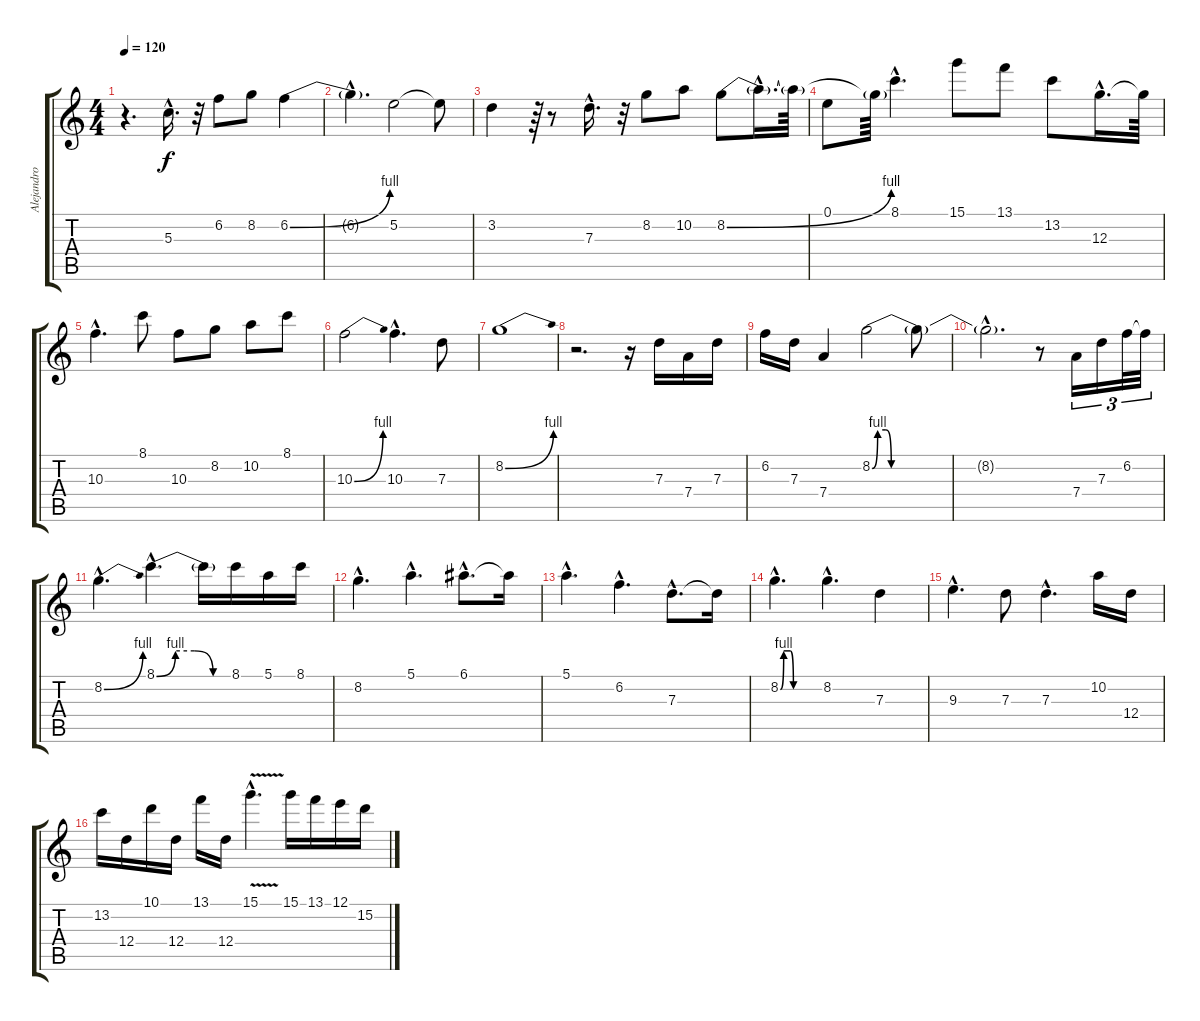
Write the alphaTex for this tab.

\track ("Alejandro Silva" "Alejandro ") {instrument distortionguitar}
\staff {score tabs}
\tuning (E4 B3 G3 D3 A2 E2) {hide}
\ts (4 4)
\tempo 120
\clef g2
\ks c
r.4{d dy f} 5.3{hac}.16{d} r.32 6.2.8 8.2.8 6.2{be (bend 0 0 60 4)}.4 |
6.2{hac t}.4{d} 5.2.2 5.2{t}.8 |
3.2.4 r.64 r.8 7.3{hac}.16{d} r.32 8.2.8 10.2.8 8.2{be (bend 0 0 60 4)}.8 8.2{hac t}.16{d} 8.2{t}.64 |
0.1.8 8.2{t}.64 8.1{hac}.4{d} 15.1.8 13.1.8 13.2.8 12.3{hac}.16{d} 12.3{t}.64 |
10.3{hac}.4{d} 8.1.8 10.3.8 8.2.8 10.2.8 8.1.8 |
10.3{be (bend 0 0 60 4)}.2 10.3{hac}.4{d} 7.3.8 |
8.2{be (bend 0 0 60 4)}.1 |
r.2{d} r.16 7.3.16 7.4.16 7.3.16 |
6.2.16 7.3.16 7.4.4 8.2{be (custom 0 0 2 4 5 4 7 0 60 0)}.2 8.2{t}.8 |
8.2{hac t}.2{d} r.8 7.4.16{tu (3 2)} 7.3.16{tu (3 2)} 6.2.32{tu (3 2)} 6.2{t}.32{tu (3 2)} |
8.2{be (bend 0 0 60 4) hac}.4{d} 8.1{be (custom 0 0 15 4 30 4 45 0 60 0) hac}.4{d} 8.1{t}.16 8.1.16 5.1.16 8.1.16 |
8.2{hac}.4{d} 5.1{hac}.4{d} 6.1{hac}.8{d} 6.1{t}.16 |
5.1{hac}.4{d} 6.2{hac}.4{d} 7.3{hac}.8{d} 7.3{t}.16 |
8.2{be (custom 0 0 5 4 15 4 20 0 60 0) hac}.4{d} 8.2{hac}.4{d} 7.3.4 |
9.3{hac}.4{d} 7.3.8 7.3{hac}.4{d} 10.2.16 12.4.16 |
13.2.16 12.4.16 10.1.16 12.4.16 13.1.16 12.4.16 15.1{v hac}.4{d} 15.1.16 13.1.16 12.1.16 15.2.16
